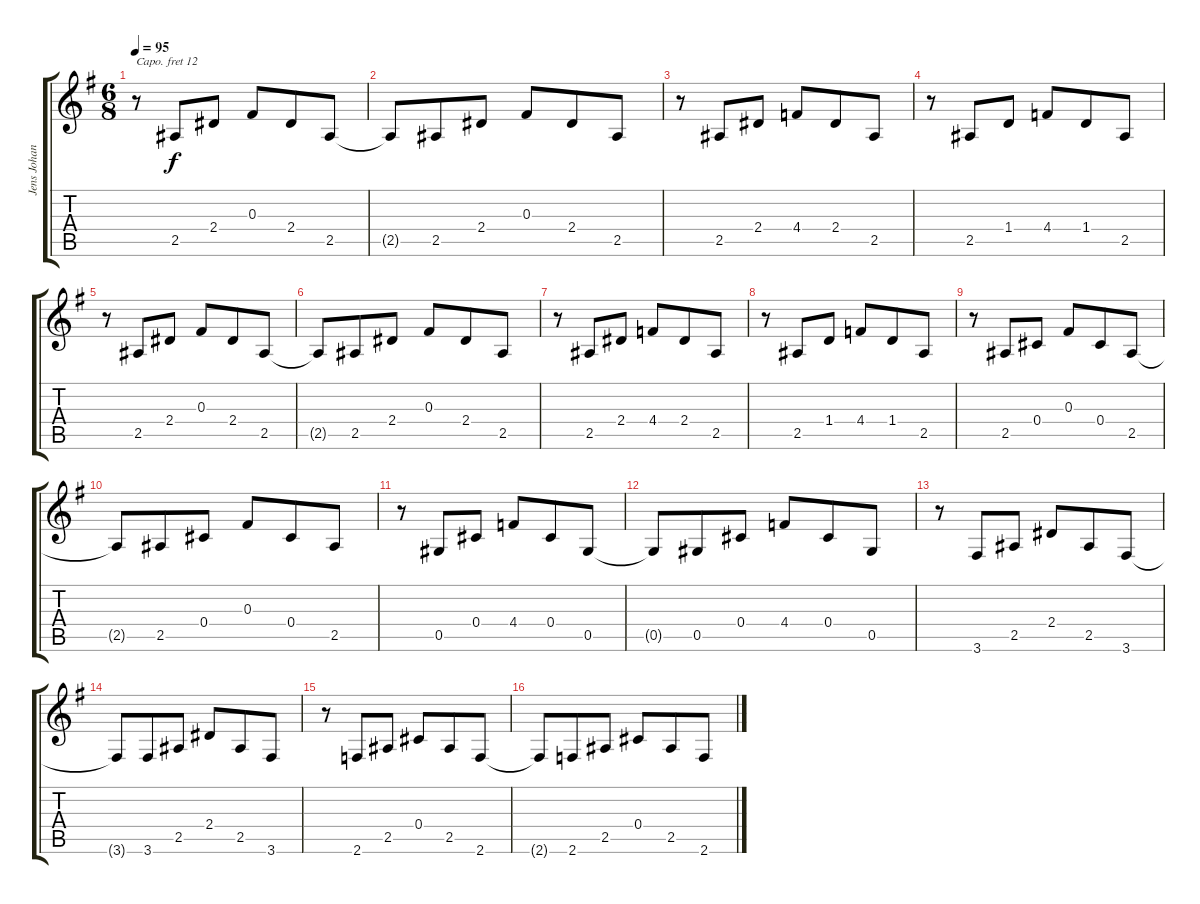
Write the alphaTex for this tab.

\track ("Jens Johansson (Arpeggio)" "Jens Johan") {instrument pad1newage}
\staff {score tabs}
\capo 12
\tuning (Eb4 Bb3 Gb3 Db3 Ab2 Eb2) {hide}
\ts (6 8)
\tempo 95
\clef g2
\ks g
r.8{dy f} 2.5.8 2.4.8 0.3.8 2.4.8 2.5.8 |
2.5{t}.8 2.5.8 2.4.8 0.3.8 2.4.8 2.5.8 |
r.8 2.5.8 2.4.8 4.4.8 2.4.8 2.5.8 |
r.8 2.5.8 1.4.8 4.4.8 1.4.8 2.5.8 |
r.8 2.5.8 2.4.8 0.3.8 2.4.8 2.5.8 |
2.5{t}.8 2.5.8 2.4.8 0.3.8 2.4.8 2.5.8 |
r.8 2.5.8 2.4.8 4.4.8 2.4.8 2.5.8 |
r.8 2.5.8 1.4.8 4.4.8 1.4.8 2.5.8 |
r.8 2.5.8 0.4.8 0.3.8 0.4.8 2.5.8 |
2.5{t}.8 2.5.8 0.4.8 0.3.8 0.4.8 2.5.8 |
r.8 0.5.8 0.4.8 4.4.8 0.4.8 0.5.8 |
0.5{t}.8 0.5.8 0.4.8 4.4.8 0.4.8 0.5.8 |
r.8 3.6.8 2.5.8 2.4.8 2.5.8 3.6.8 |
3.6{t}.8 3.6.8 2.5.8 2.4.8 2.5.8 3.6.8 |
r.8 2.6.8 2.5.8 0.4.8 2.5.8 2.6.8 |
2.6{t}.8 2.6.8 2.5.8 0.4.8 2.5.8 2.6.8
